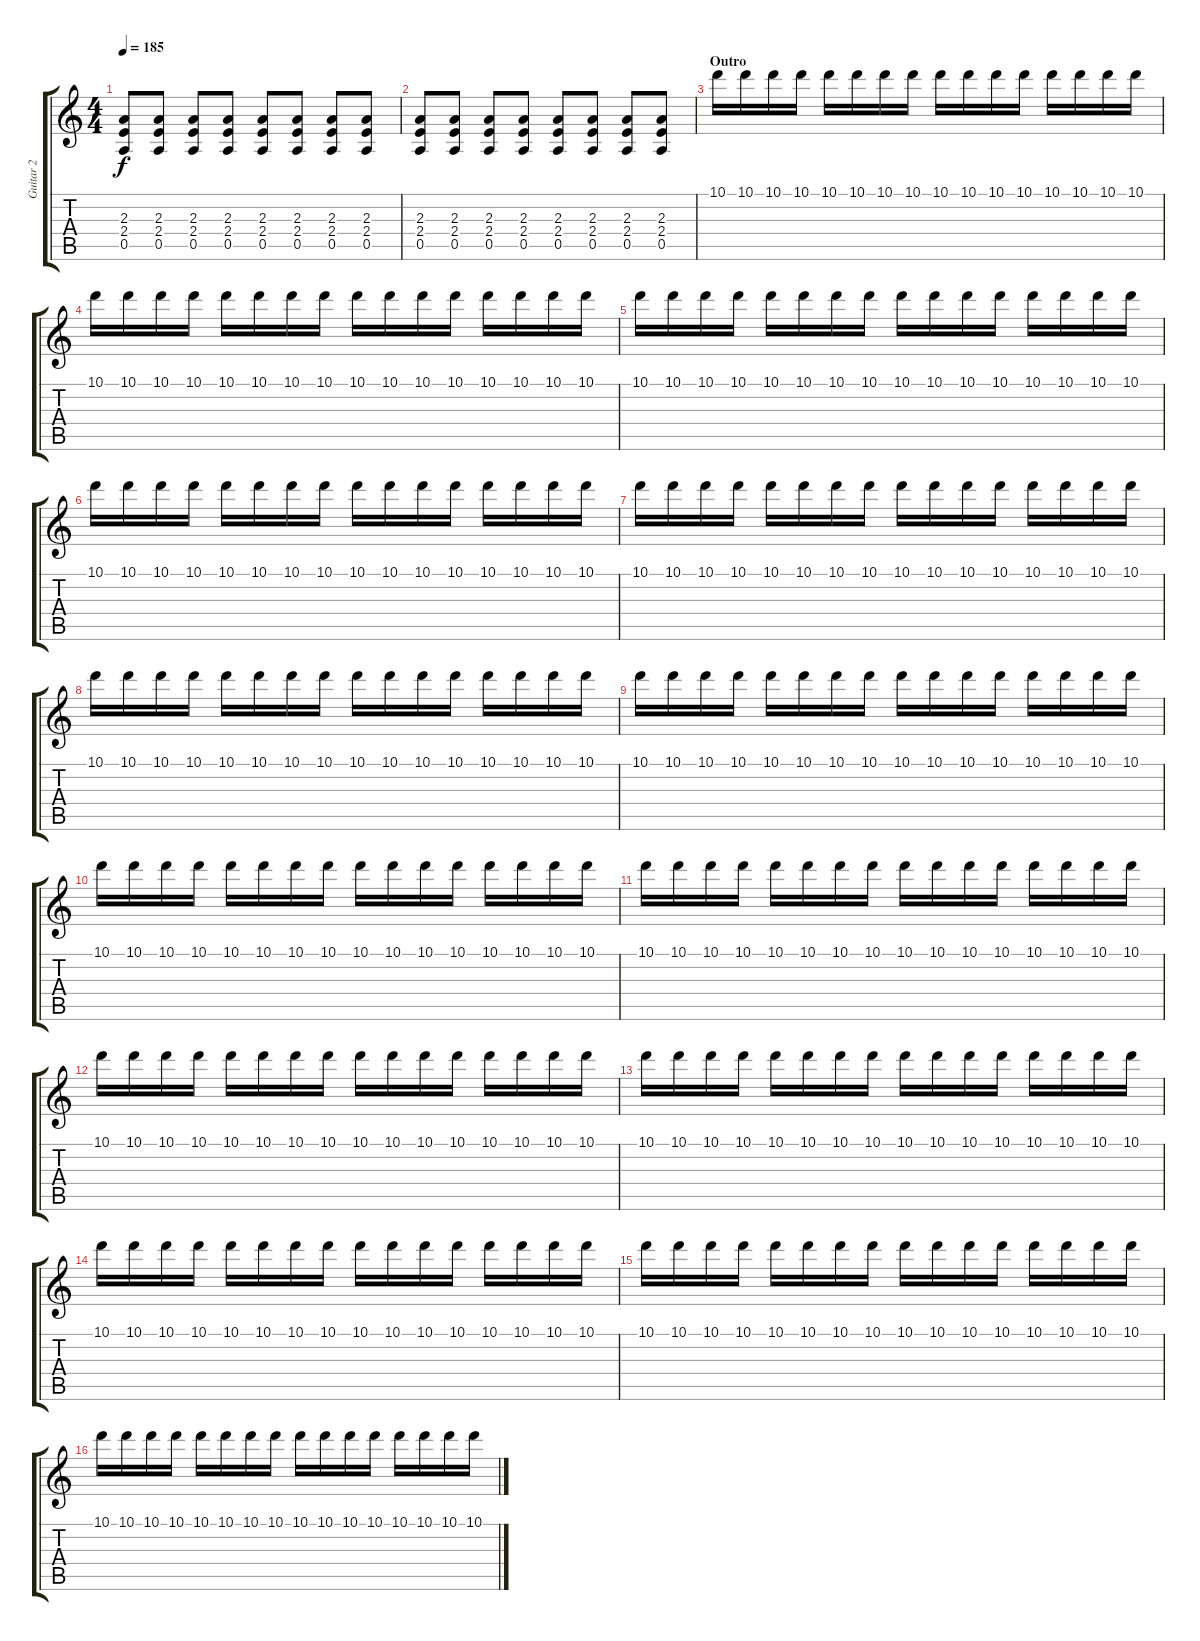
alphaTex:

\track ("Guitar 2" "Guitar 2") {instrument distortionguitar}
\staff {score tabs}
\tuning (E4 B3 G3 D3 A2 E2) {hide}
\ts (4 4)
\tempo 185
\clef g2
\ks c
(2.3 2.4 0.5).8{dy f} (2.3 2.4 0.5).8 (2.3 2.4 0.5).8 (2.3 2.4 0.5).8 (2.3 2.4 0.5).8 (2.3 2.4 0.5).8 (2.3 2.4 0.5).8 (2.3 2.4 0.5).8 |
(2.3 2.4 0.5).8 (2.3 2.4 0.5).8 (2.3 2.4 0.5).8 (2.3 2.4 0.5).8 (2.3 2.4 0.5).8 (2.3 2.4 0.5).8 (2.3 2.4 0.5).8 (2.3 2.4 0.5).8 |
\section ("" "Outro")
10.1.16 10.1.16 10.1.16 10.1.16 10.1.16 10.1.16 10.1.16 10.1.16 10.1.16 10.1.16 10.1.16 10.1.16 10.1.16 10.1.16 10.1.16 10.1.16 |
10.1.16 10.1.16 10.1.16 10.1.16 10.1.16 10.1.16 10.1.16 10.1.16 10.1.16 10.1.16 10.1.16 10.1.16 10.1.16 10.1.16 10.1.16 10.1.16 |
10.1.16 10.1.16 10.1.16 10.1.16 10.1.16 10.1.16 10.1.16 10.1.16 10.1.16 10.1.16 10.1.16 10.1.16 10.1.16 10.1.16 10.1.16 10.1.16 |
10.1.16 10.1.16 10.1.16 10.1.16 10.1.16 10.1.16 10.1.16 10.1.16 10.1.16 10.1.16 10.1.16 10.1.16 10.1.16 10.1.16 10.1.16 10.1.16 |
10.1.16 10.1.16 10.1.16 10.1.16 10.1.16 10.1.16 10.1.16 10.1.16 10.1.16 10.1.16 10.1.16 10.1.16 10.1.16 10.1.16 10.1.16 10.1.16 |
10.1.16 10.1.16 10.1.16 10.1.16 10.1.16 10.1.16 10.1.16 10.1.16 10.1.16 10.1.16 10.1.16 10.1.16 10.1.16 10.1.16 10.1.16 10.1.16 |
10.1.16 10.1.16 10.1.16 10.1.16 10.1.16 10.1.16 10.1.16 10.1.16 10.1.16 10.1.16 10.1.16 10.1.16 10.1.16 10.1.16 10.1.16 10.1.16 |
10.1.16 10.1.16 10.1.16 10.1.16 10.1.16 10.1.16 10.1.16 10.1.16 10.1.16 10.1.16 10.1.16 10.1.16 10.1.16 10.1.16 10.1.16 10.1.16 |
10.1.16 10.1.16 10.1.16 10.1.16 10.1.16 10.1.16 10.1.16 10.1.16 10.1.16 10.1.16 10.1.16 10.1.16 10.1.16 10.1.16 10.1.16 10.1.16 |
10.1.16 10.1.16 10.1.16 10.1.16 10.1.16 10.1.16 10.1.16 10.1.16 10.1.16 10.1.16 10.1.16 10.1.16 10.1.16 10.1.16 10.1.16 10.1.16 |
10.1.16 10.1.16 10.1.16 10.1.16 10.1.16 10.1.16 10.1.16 10.1.16 10.1.16 10.1.16 10.1.16 10.1.16 10.1.16 10.1.16 10.1.16 10.1.16 |
10.1.16 10.1.16 10.1.16 10.1.16 10.1.16 10.1.16 10.1.16 10.1.16 10.1.16 10.1.16 10.1.16 10.1.16 10.1.16 10.1.16 10.1.16 10.1.16 |
10.1.16 10.1.16 10.1.16 10.1.16 10.1.16 10.1.16 10.1.16 10.1.16 10.1.16 10.1.16 10.1.16 10.1.16 10.1.16 10.1.16 10.1.16 10.1.16 |
10.1.16 10.1.16 10.1.16 10.1.16 10.1.16 10.1.16 10.1.16 10.1.16 10.1.16 10.1.16 10.1.16 10.1.16 10.1.16 10.1.16 10.1.16 10.1.16
